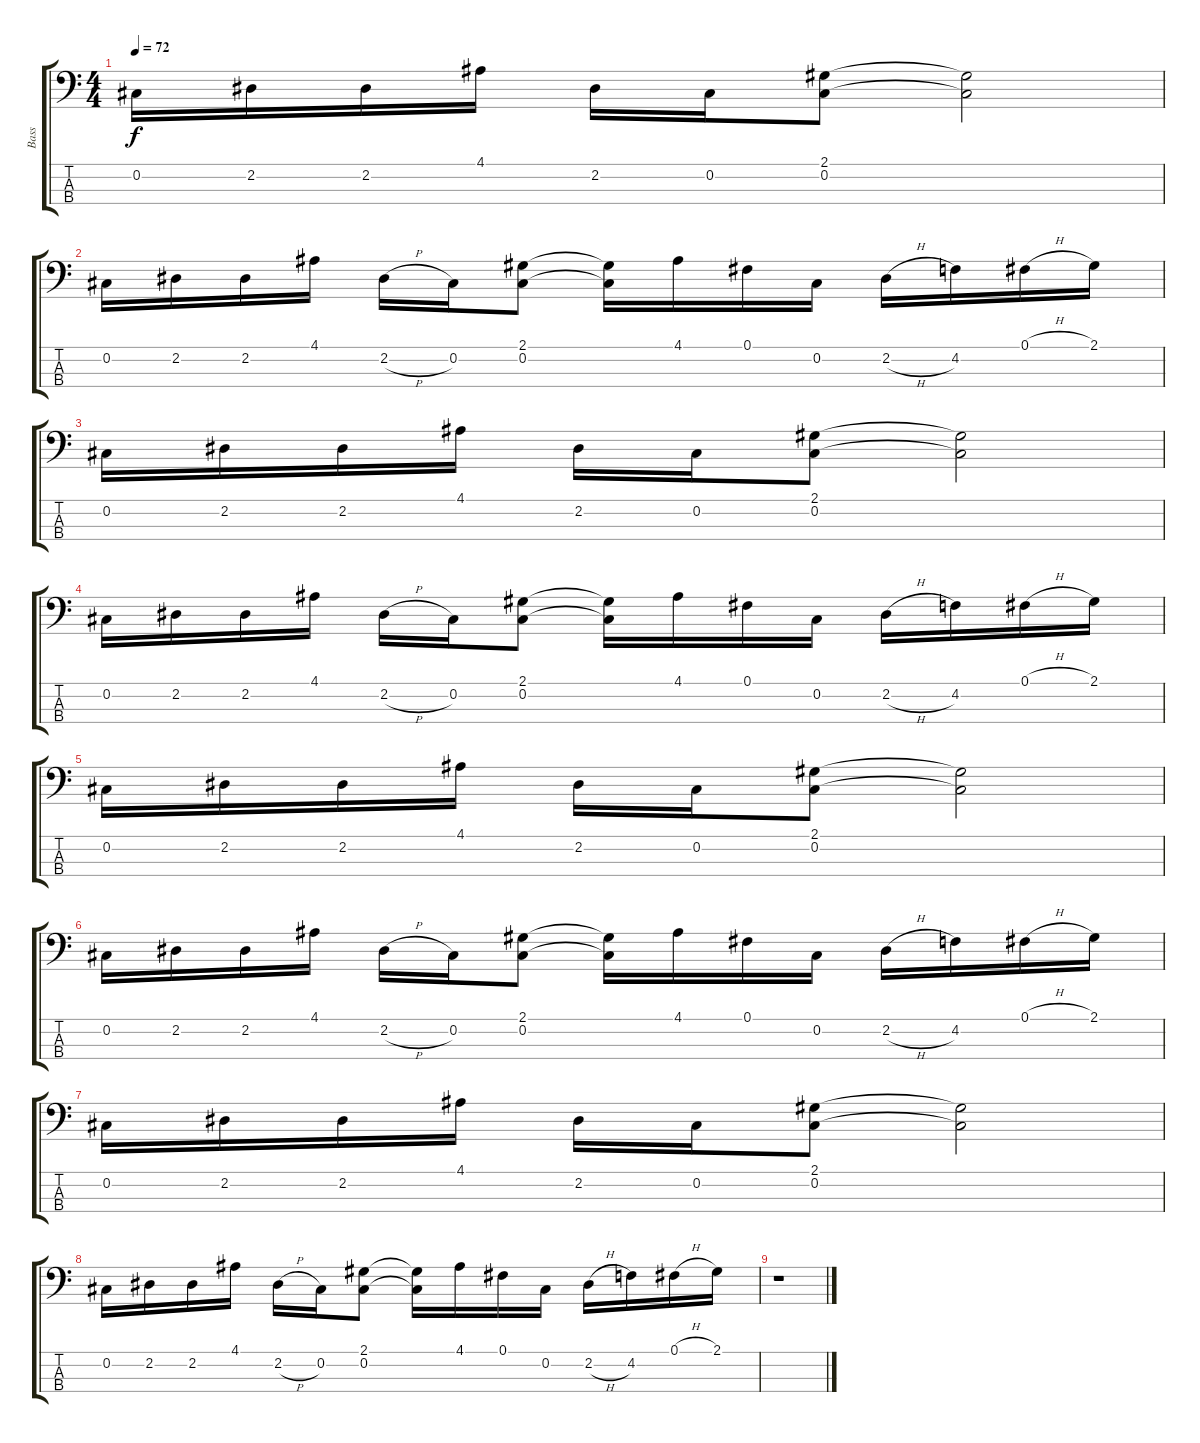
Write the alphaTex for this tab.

\track ("Bass" "Bass") {instrument slapbass2}
\staff {score tabs}
\tuning (Gb2 Db2 Ab1 Eb1) {hide}
\ts (4 4)
\tempo 72
\clef f4
\ks c
0.2.16{dy f} 2.2.16 2.2.16 4.1.16 2.2.16 0.2.16 (2.1 0.2).8 (2.1{t} 0.2{t}).2 |
0.2.16 2.2.16 2.2.16 4.1.16 2.2{h}.16 0.2.16 (2.1 0.2).8 (2.1{t} 0.2{t}).16 4.1.16 0.1.16 0.2.16 2.2{h}.16 4.2.16 0.1{h}.16 2.1.16 |
0.2.16 2.2.16 2.2.16 4.1.16 2.2.16 0.2.16 (2.1 0.2).8 (2.1{t} 0.2{t}).2 |
0.2.16 2.2.16 2.2.16 4.1.16 2.2{h}.16 0.2.16 (2.1 0.2).8 (2.1{t} 0.2{t}).16 4.1.16 0.1.16 0.2.16 2.2{h}.16 4.2.16 0.1{h}.16 2.1.16 |
0.2.16 2.2.16 2.2.16 4.1.16 2.2.16 0.2.16 (2.1 0.2).8 (2.1{t} 0.2{t}).2 |
0.2.16 2.2.16 2.2.16 4.1.16 2.2{h}.16 0.2.16 (2.1 0.2).8 (2.1{t} 0.2{t}).16 4.1.16 0.1.16 0.2.16 2.2{h}.16 4.2.16 0.1{h}.16 2.1.16 |
0.2.16 2.2.16 2.2.16 4.1.16 2.2.16 0.2.16 (2.1 0.2).8 (2.1{t} 0.2{t}).2 |
0.2.16 2.2.16 2.2.16 4.1.16 2.2{h}.16 0.2.16 (2.1 0.2).8 (2.1{t} 0.2{t}).16 4.1.16 0.1.16 0.2.16 2.2{h}.16 4.2.16 0.1{h}.16 2.1.16 |
r.1
